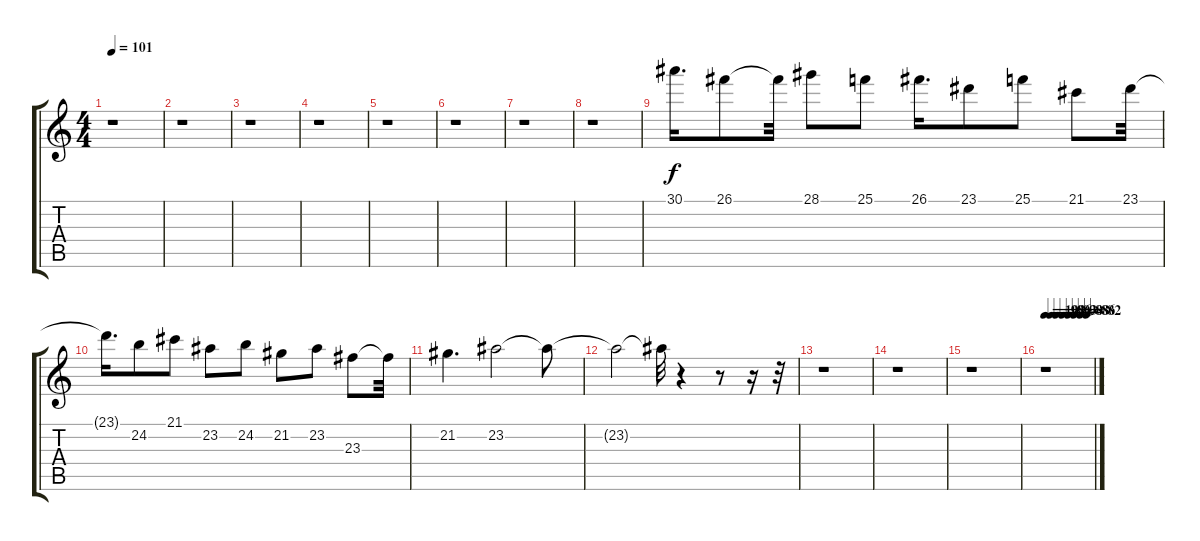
\track "" {instrument stringensemble2}
\staff {score tabs}
\tuning (E4 B3 G3 D3 A2 E2) {hide}
\ts (4 4)
\tempo 101
\clef g2
\ks c
r.1{dy f} |
r.1 |
r.1 |
r.1 |
r.1 |
r.1 |
r.1 |
r.1 |
30.1.16{d balance 0} 26.1.8{balance 2} 26.1{t}.32 28.1.8{balance 3} 25.1.8{balance 4} 26.1.16{d balance 4} 23.1.8{balance 5} 25.1.8{balance 6} 21.1.8{balance 6} 23.1.32{balance 7} |
23.1{t}.16{d} 24.2.8{balance 8} 21.1.8{balance 9} 23.2.8{balance 9} 24.2.8{balance 10} 21.2.8{balance 13} 23.2.8{balance 14} 23.3.8{balance 15} 23.3{t}.32 |
21.2.4{d balance 16} 23.2.2 23.2{t}.8 |
23.2{t}.2 23.2{t}.32 r.4 r.8 r.16 r.32 |
r.1 |
r.1 |
r.1 |
\tempo 101
\tempo (98 0.125)
\tempo (96 0.25)
\tempo (93 0.375)
\tempo (90 0.5)
\tempo (88 0.625)
\tempo (86 0.75)
\tempo (82 0.875)
r.1
